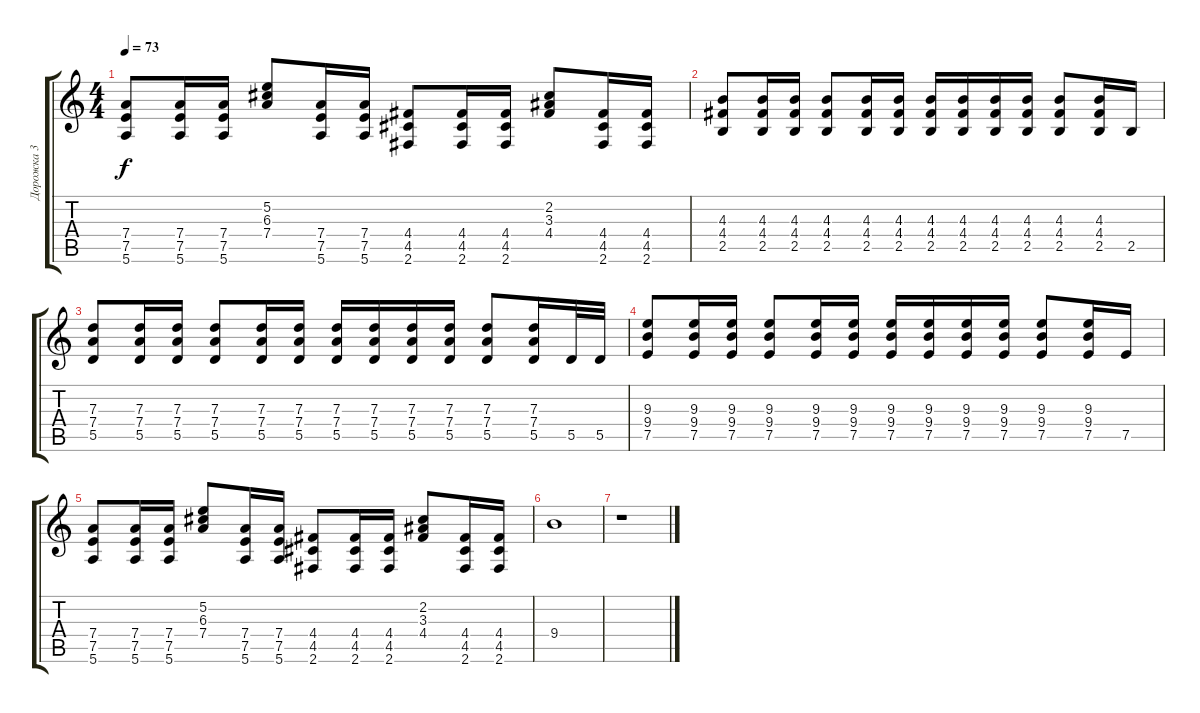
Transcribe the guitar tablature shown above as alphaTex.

\track ("Дорожка 3" "Дорожка 3") {instrument distortionguitar}
\staff {score tabs}
\tuning (E4 B3 G3 D3 A2 E2) {hide}
\ts (4 4)
\tempo 73
\clef g2
\ks c
(7.4 7.5 5.6).8{dy f} (7.4 7.5 5.6).16 (7.4 7.5 5.6).16 (5.2 6.3 7.4).8 (7.4 7.5 5.6).16 (7.4 7.5 5.6).16 (4.4 4.5 2.6).8 (4.4 4.5 2.6).16 (4.4 4.5 2.6).16 (2.2 3.3 4.4).8 (4.4 4.5 2.6).16 (4.4 4.5 2.6).16 |
(4.3 4.4 2.5).8 (4.3 4.4 2.5).16 (4.3 4.4 2.5).16 (4.3 4.4 2.5).8 (4.3 4.4 2.5).16 (4.3 4.4 2.5).16 (4.3 4.4 2.5).16 (4.3 4.4 2.5).16 (4.3 4.4 2.5).16 (4.3 4.4 2.5).16 (4.3 4.4 2.5).8 (4.3 4.4 2.5).16 2.5.16 |
(7.3 7.4 5.5).8 (7.3 7.4 5.5).16 (7.3 7.4 5.5).16 (7.3 7.4 5.5).8 (7.3 7.4 5.5).16 (7.3 7.4 5.5).16 (7.3 7.4 5.5).16 (7.3 7.4 5.5).16 (7.3 7.4 5.5).16 (7.3 7.4 5.5).16 (7.3 7.4 5.5).8 (7.3 7.4 5.5).16 5.5.32 5.5.32 |
(9.3 9.4 7.5).8 (9.3 9.4 7.5).16 (9.3 9.4 7.5).16 (9.3 9.4 7.5).8 (9.3 9.4 7.5).16 (9.3 9.4 7.5).16 (9.3 9.4 7.5).16 (9.3 9.4 7.5).16 (9.3 9.4 7.5).16 (9.3 9.4 7.5).16 (9.3 9.4 7.5).8 (9.3 9.4 7.5).16 7.5.16 |
(7.4 7.5 5.6).8 (7.4 7.5 5.6).16 (7.4 7.5 5.6).16 (5.2 6.3 7.4).8 (7.4 7.5 5.6).16 (7.4 7.5 5.6).16 (4.4 4.5 2.6).8 (4.4 4.5 2.6).16 (4.4 4.5 2.6).16 (2.2 3.3 4.4).8 (4.4 4.5 2.6).16 (4.4 4.5 2.6).16 |
9.4.1 |
r.1
